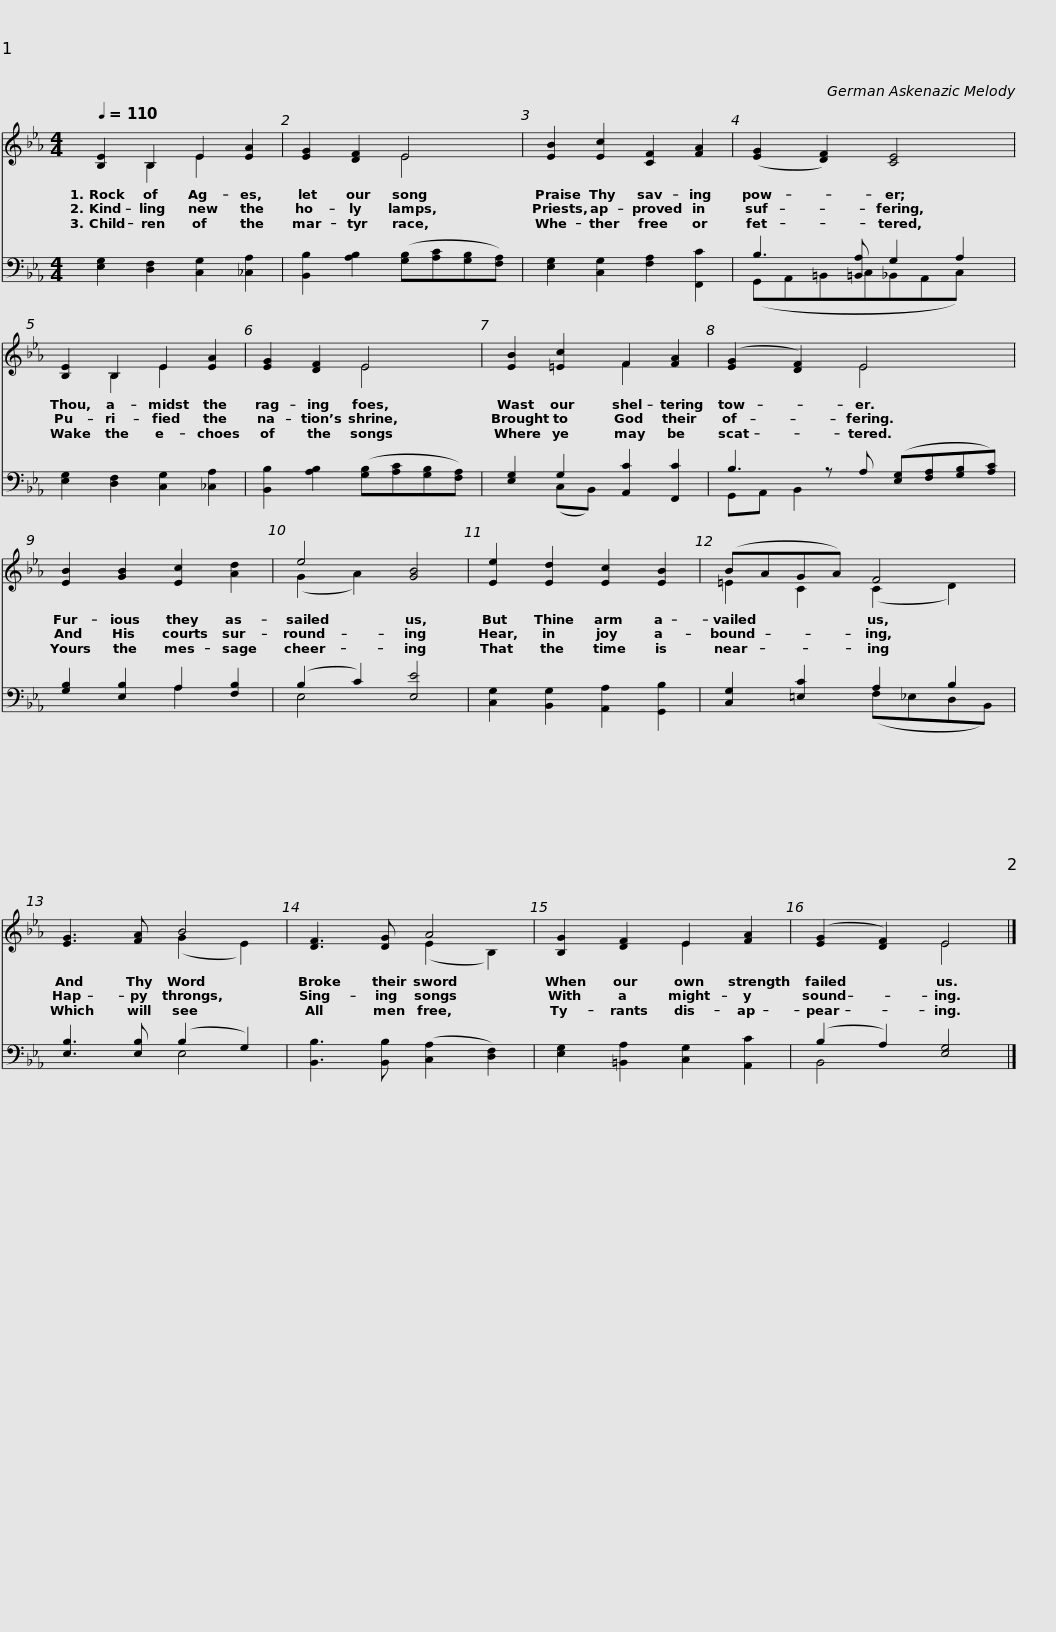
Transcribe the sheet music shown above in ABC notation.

X:1
%%score ( 1 2 ) ( 3 4 )
L:1/8
Q:1/4=110
M:4/4
I:linebreak $
K:Eb
V:1 treble
V:2 treble
V:3 bass
V:4 bass
V:1
 [B,E]2 B,2 E2 [EA]2 | [EG]2 [DF]2 E4 | [EB]2 [Ec]2 [CF]2 [FA]2 | ([EG]2 [DF]2) [CE]4 |$ [B,E]2 B,2 E2 [EA]2 | %5
 [EG]2 [DF]2 E4 | [EB]2 [=Ec]2 F2 [FA]2 | ([EG]2 [DF]2) E4 x |$ [EB]2 [GB]2 [Ec]2 [Ad]2 | e4 [GB]4 | %10
 [Ee]2 [Ed]2 [Ec]2 [EB]2 | (BAGA) F4 | [EG]3 [FA] B4 |$ [DF]3 [DG] A4 | [B,G]2 [DF]2 E2 [FA]2 | %15
 ([EG]2 [DF]2) E4 |] %16
V:2
 x2 B,2 E2 x2 | x4 E4 | x8 | x8 |$ x2 B,2 E2 x2 | %5
 x4 E4 | x4 F2 x2 | x4 E4 x |$ x8 | (G2 A2) x4 | %10
 x8 | =E2 C2 (C2 D2) | x4 (G2 E2) |$ x4 (E2 B,2) | x4 E2 x2 | %15
 x4 E4 |] %16
V:3
 [E,G,]2 [D,F,]2 [C,G,]2 [_C,A,]2 | [B,,B,]2 [A,B,]2 ([G,B,][A,C][G,B,][F,A,]) | [E,G,]2 [C,G,]2 [F,A,]2 [F,,C]2 | B,3 [=B,,A,] G,2 A,2 |$ [E,G,]2 [D,F,]2 [C,G,]2 [_C,A,]2 | %5
 [B,,B,]2 [A,B,]2 ([G,B,][A,C][G,B,][F,A,]) | [E,G,]2 G,2 [A,,C]2 [F,,C]2 | B,3 z A, ([E,G,][F,A,][G,B,][A,C]) |$ [G,B,]2 [E,B,]2 A,2 [F,B,]2 | (B,2 C2) [E,E]4 | %10
 [C,G,]2 [B,,G,]2 [A,,A,]2 [G,,B,]2 | [C,G,]2 [=E,C]2 A,2 B,2 | [E,B,]3 [E,B,] (B,2 G,2) |$ [B,,B,]3 [B,,B,] ([C,A,]2 [D,F,]2) | [E,G,]2 [=B,,A,]2 [C,G,]2 [A,,C]2 | %15
 (B,2 A,2) [E,G,]4 |] %16
V:4
 x8 | x8 | x8 | (G,,A,,=B,,C,_B,,A,,C,) x |$ x8 | %5
 x8 | x2 (C,B,,) x4 | G,,A,, B,,2 x5 |$ x4 A,2 x2 | E,4 x4 | %10
 x8 | x4 (F,_E,D,B,,) | x4 E,4 |$ x8 | x8 | %15
 B,,4 x4 |] %16
